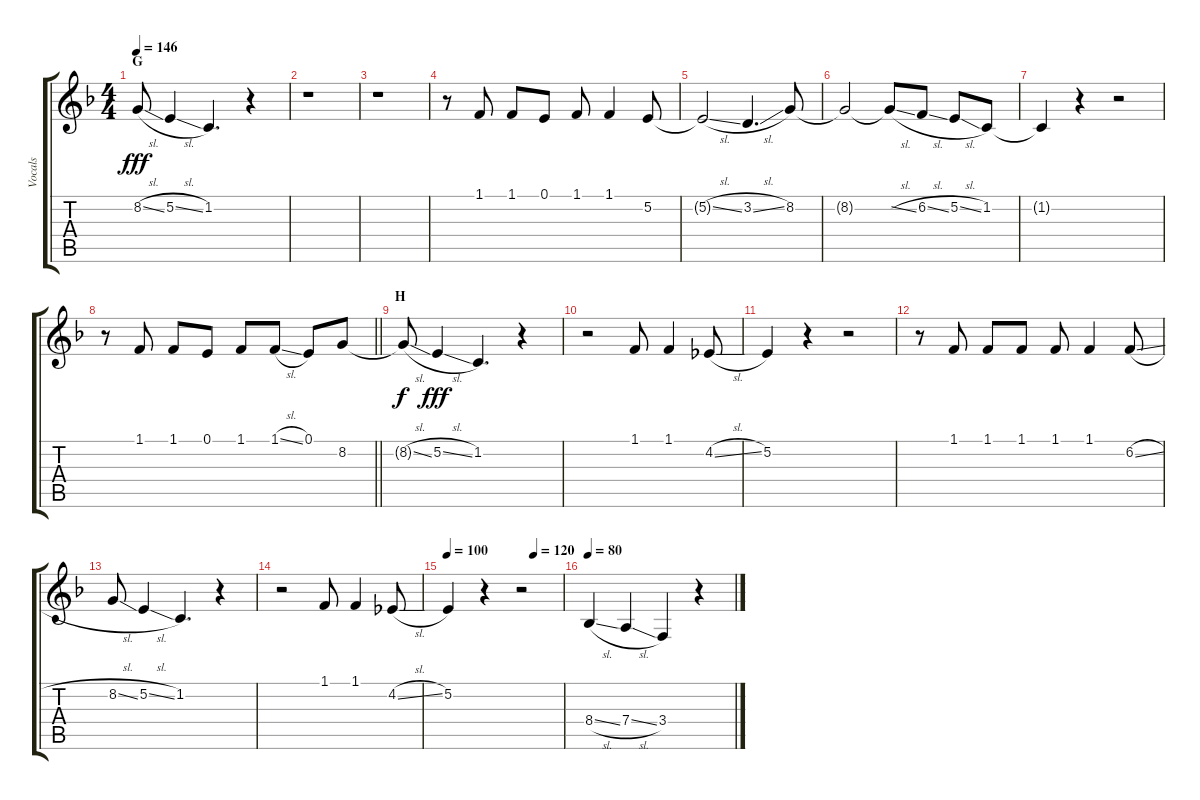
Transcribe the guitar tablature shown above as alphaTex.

\track ("Vocals" "Vocals") {instrument voiceoohs}
\staff {score tabs}
\tuning (E4 B3 G3 D3 A2 E2) {hide}
\ts (4 4)
\section ("" "G")
\tempo 146
\clef g2
\ks f
8.2{sl t}.8{dy fff} 5.2{sl}.4 1.2.4{d} r.4 |
r.1 |
r.1 |
r.8 1.1.8 1.1.8 0.1.8 1.1.8 1.1.4 5.2.8 |
5.2{sl t}.2 3.2{sl}.4{d} 8.2.8 |
8.2{t}.2 8.2{sl t}.8 6.2{sl}.8 5.2{sl}.8 1.2.8 |
1.2{t}.4 r.4 r.2 |
\barLineRight lightlight
r.8 1.1.8 1.1.8 0.1.8 1.1.8 1.1{sl}.8 0.1.8 8.2.8 |
\section ("" "H")
8.2{sl t}.8{dy f} 5.2{sl}.4{dy fff} 1.2.4{d} r.4 |
r.2 1.1.8 1.1.4 4.2{sl}.8 |
5.2.4 r.4 r.2 |
r.8 1.1.8 1.1.8 1.1.8 1.1.8 1.1.4 6.2{sl}.8 |
8.2{sl}.8 5.2{sl}.4 1.2.4{d} r.4 |
r.2 1.1.8 1.1.4 4.2{sl}.8 |
\tempo 100
\tempo (120 0.75)
5.2.4 r.4 r.2 |
\tempo 80
8.4{sl}.4 7.4{sl}.4 3.4.4 r.4
